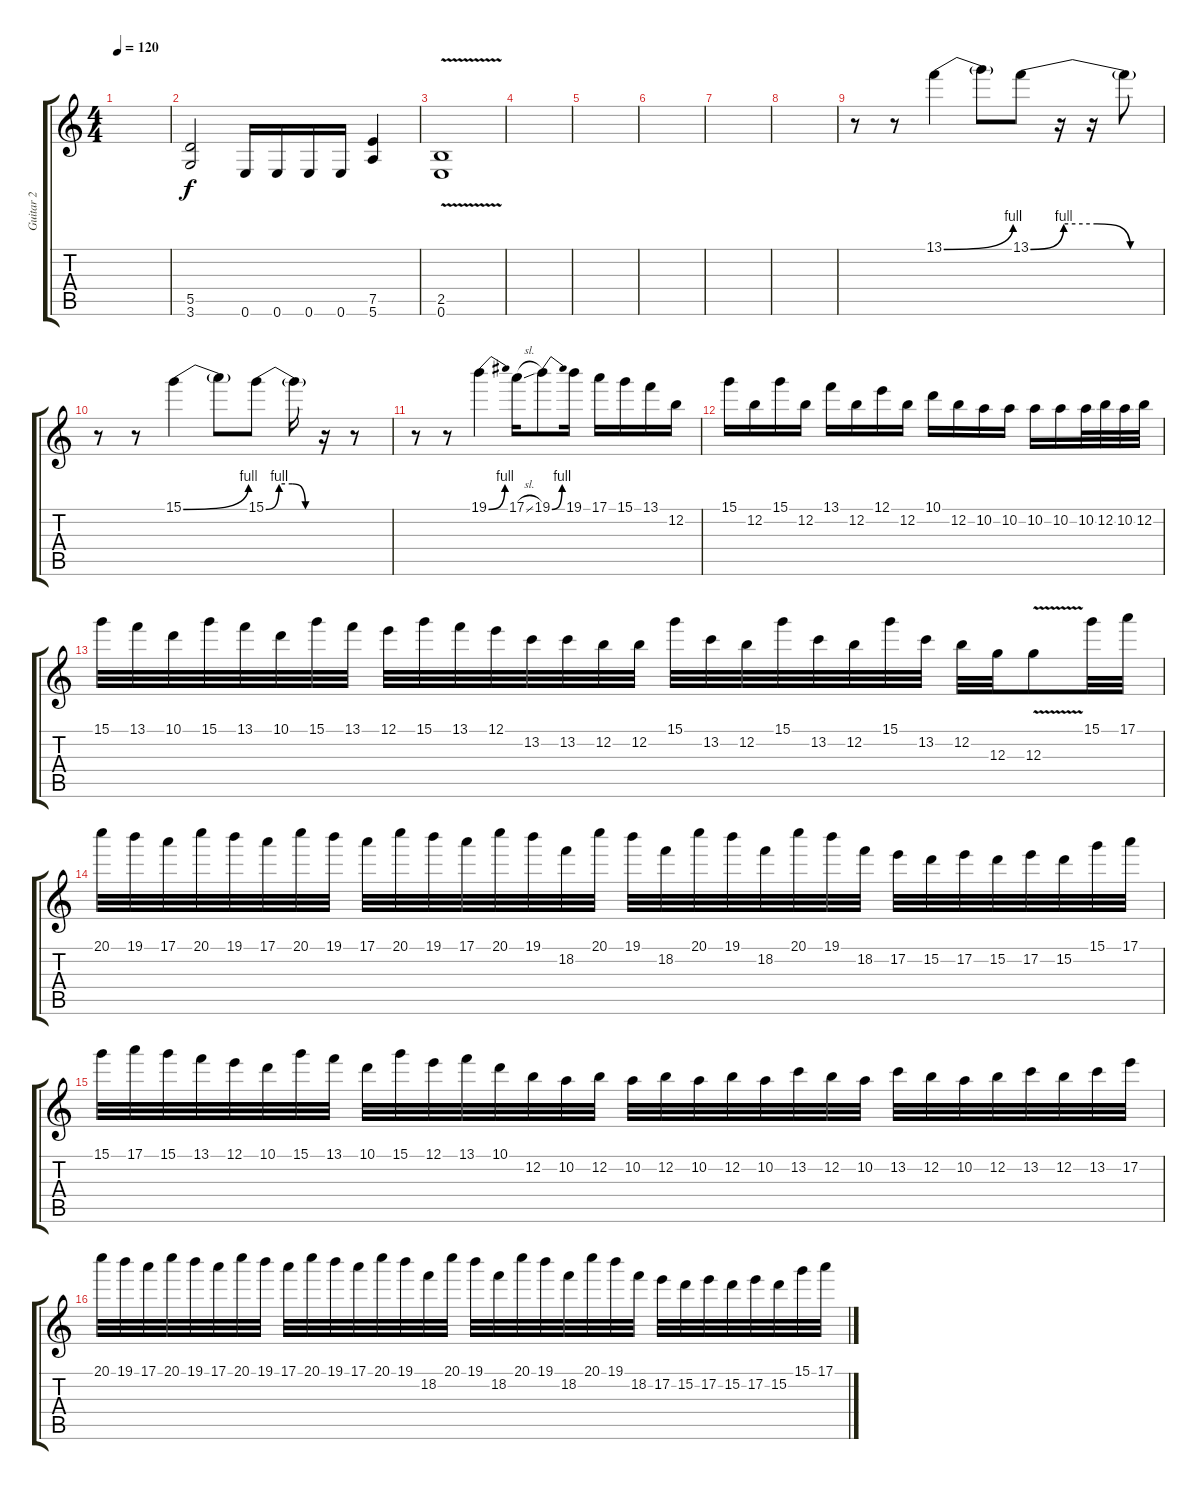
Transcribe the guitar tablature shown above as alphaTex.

\track ("Guitar 2" "Guitar 2") {instrument distortionguitar}
\staff {score tabs}
\tuning (E4 B3 G3 D3 A2 E2) {hide}
\ts (4 4)
\tempo 120
\clef g2
\ks c
|
(5.5 3.6).2 0.6.16 0.6.16 0.6.16 0.6.16 (7.5 5.6).4 |
(2.5{v} 0.6).1 |
|
|
|
|
|
r.8 r.8 13.1{be (bend 0 0 60 4)}.4 13.1{t}.8 13.1{be (custom 0 0 15 4 30 4 45 0 60 0)}.8 r.16 r.16 13.1{t}.8 |
r.8 r.8 15.1{be (bend 0 0 60 4)}.4 15.1{t}.8 15.1{be (custom 0 0 15 4 30 4 45 0 60 0)}.8 15.1{t}.16 r.16 r.8 |
r.8 r.8 19.1{be (bend 0 0 60 4)}.4 17.1{sl}.16 19.1{be (bend 0 0 60 4)}.8 19.1.16 17.1.16 15.1.16 13.1.16 12.2.16 |
15.1.16 12.2.16 15.1.16 12.2.16 13.1.16 12.2.16 12.1.16 12.2.16 10.1.16 12.2.16 10.2.16 10.2.16 10.2.16 10.2.16 10.2.32 12.2.32 10.2.32 12.2.32 |
15.1.32 13.1.32 10.1.32 15.1.32 13.1.32 10.1.32 15.1.32 13.1.32 12.1.32 15.1.32 13.1.32 12.1.32 13.2.32 13.2.32 12.2.32 12.2.32 15.1.32 13.2.32 12.2.32 15.1.32 13.2.32 12.2.32 15.1.32 13.2.32 12.2.32 12.3.32 12.3{v}.8 15.1.32 17.1.32 |
20.1.32 19.1.32 17.1.32 20.1.32 19.1.32 17.1.32 20.1.32 19.1.32 17.1.32 20.1.32 19.1.32 17.1.32 20.1.32 19.1.32 18.2.32 20.1.32 19.1.32 18.2.32 20.1.32 19.1.32 18.2.32 20.1.32 19.1.32 18.2.32 17.2.32 15.2.32 17.2.32 15.2.32 17.2.32 15.2.32 15.1.32 17.1.32 |
15.1.32 17.1.32 15.1.32 13.1.32 12.1.32 10.1.32 15.1.32 13.1.32 10.1.32 15.1.32 12.1.32 13.1.32 10.1.32 12.2.32 10.2.32 12.2.32 10.2.32 12.2.32 10.2.32 12.2.32 10.2.32 13.2.32 12.2.32 10.2.32 13.2.32 12.2.32 10.2.32 12.2.32 13.2.32 12.2.32 13.2.32 17.2.32 |
20.1.32 19.1.32 17.1.32 20.1.32 19.1.32 17.1.32 20.1.32 19.1.32 17.1.32 20.1.32 19.1.32 17.1.32 20.1.32 19.1.32 18.2.32 20.1.32 19.1.32 18.2.32 20.1.32 19.1.32 18.2.32 20.1.32 19.1.32 18.2.32 17.2.32 15.2.32 17.2.32 15.2.32 17.2.32 15.2.32 15.1.32 17.1.32
